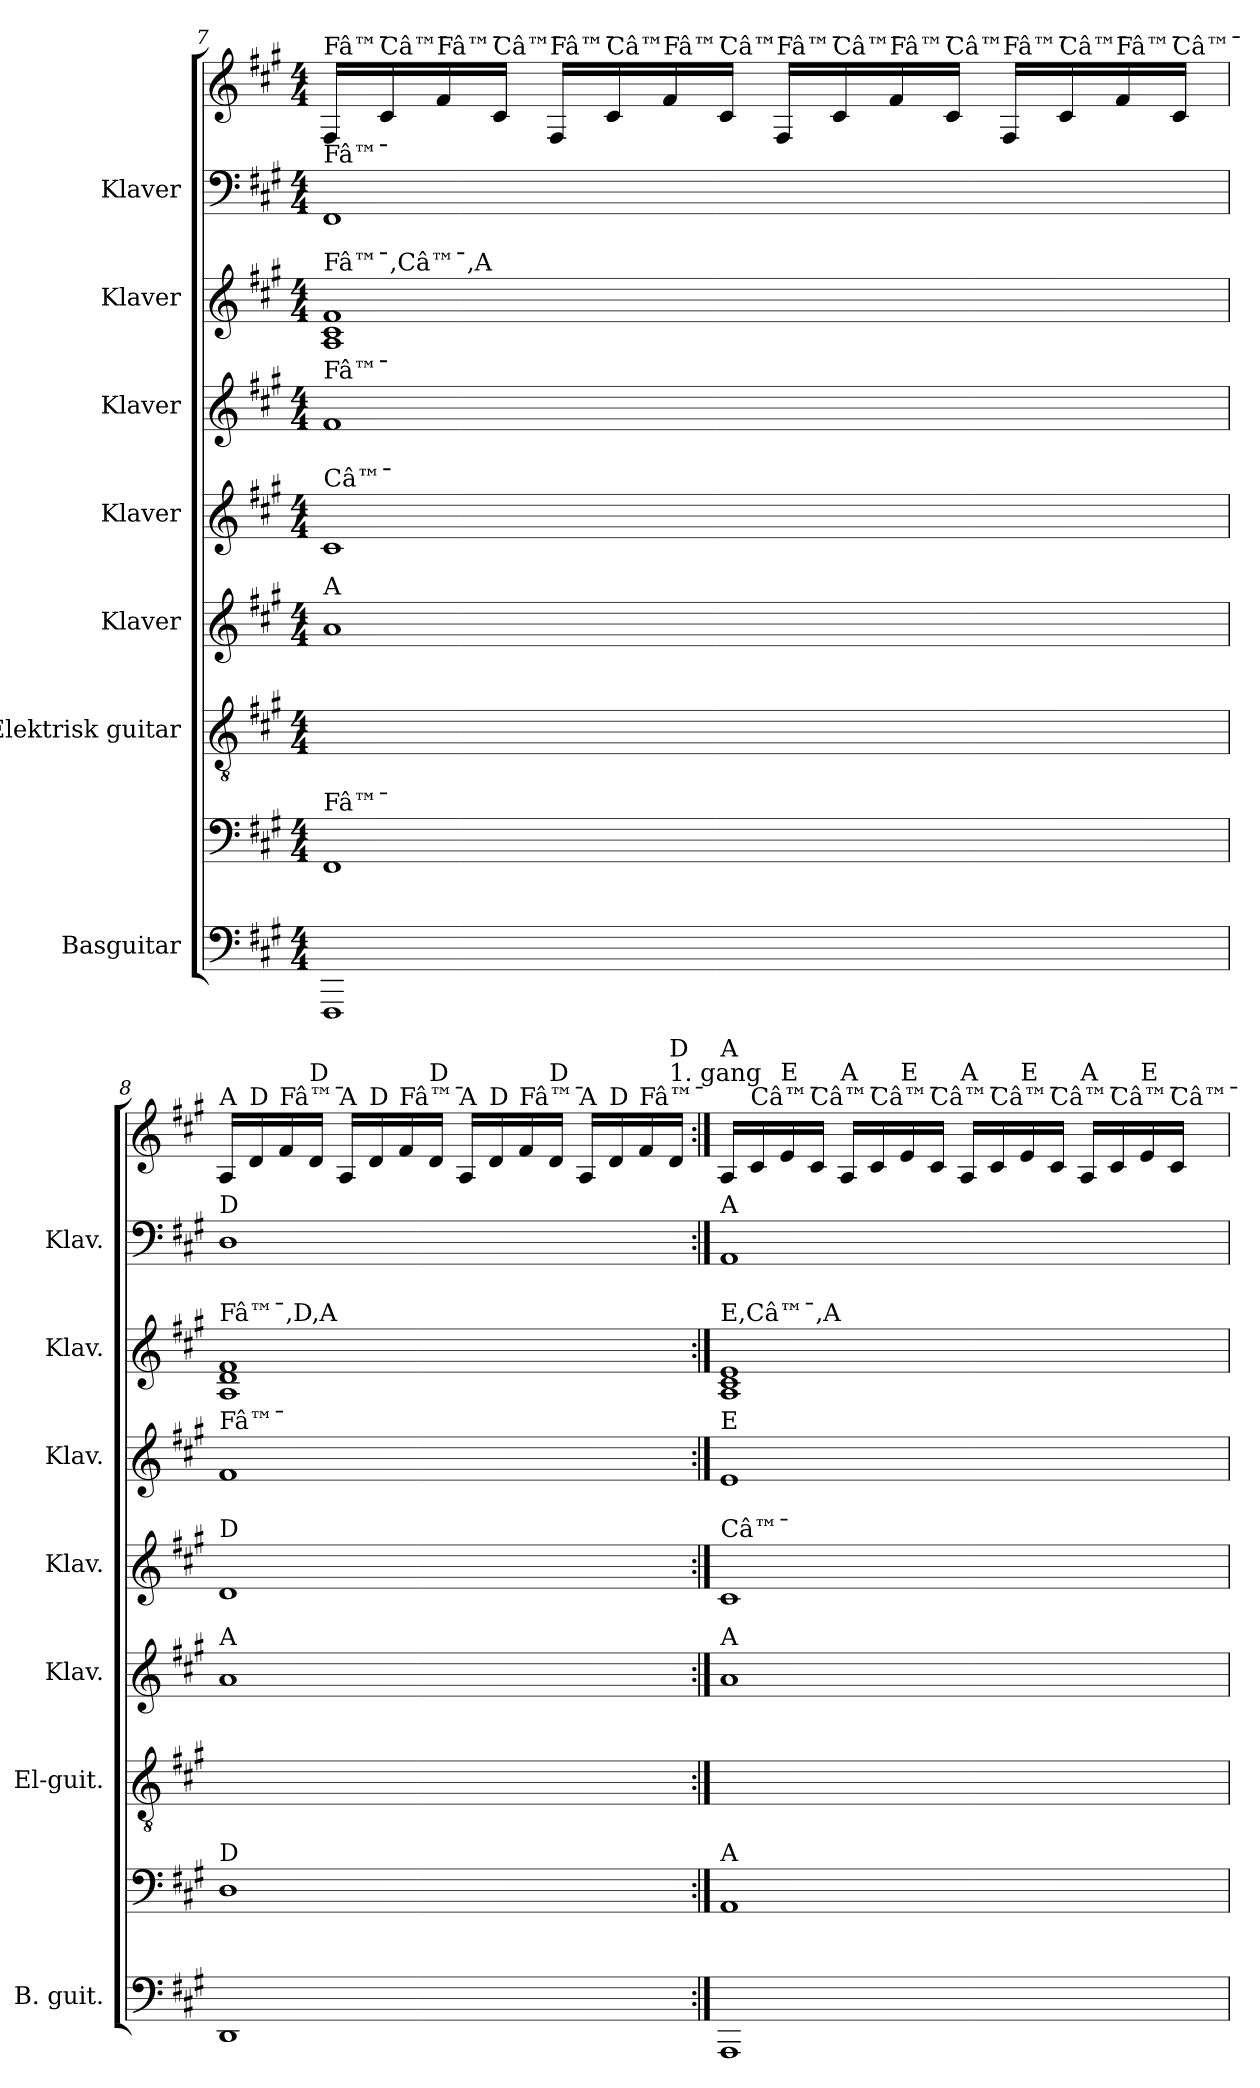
**kern	**kern	**kern	**kern	**kern	**kern	**kern	**kern	**kern
*part7	*part7	*part6	*part5	*part4	*part3	*part2	*part1	*part1
*staff9	*staff8	*staff7	*staff6	*staff5	*staff4	*staff3	*staff2	*staff1
*I"Basguitar	*	*I"Elektrisk guitar	*I"Klaver	*I"Klaver	*I"Klaver	*I"Klaver	*I"Klaver	*
*I'B. guit.	*	*I'El-guit.	*I'Klav.	*I'Klav.	*I'Klav.	*I'Klav.	*I'Klav.	*
!!LO:PB:g=z
*	*clefF4	*clefGv2	*clefG2	*clefG2	*clefG2	*clefG2	*clefF4	*clefG2
*ITrd7c12	*ITrd7c12	*	*	*	*	*	*	*
*k[f#c#g#]	*k[f#c#g#]	*k[f#c#g#]	*k[f#c#g#]	*k[f#c#g#]	*k[f#c#g#]	*k[f#c#g#]	*k[f#c#g#]	*k[f#c#g#]
*M4/4	*M4/4	*M4/4	*M4/4	*M4/4	*M4/4	*M4/4	*M4/4	*M4/4
=7	=7	=7	=7	=7	=7	=7	=7	=7
!	!	!	!	!	!	!	!	!LO:TX:a:t=Fâ™¯
!	!	!	!	!	!	!	!LO:TX:a:t=Fâ™¯	!
!	!	!	!	!	!	!LO:TX:a:t=Fâ™¯,Câ™¯,A	!	!
!	!	!	!	!	!LO:TX:a:t=Fâ™¯	!	!	!
!	!	!	!	!LO:TX:a:t=Câ™¯	!	!	!	!
!	!	!	!LO:TX:a:t=A	!	!	!	!	!
!	!LO:TX:a:t=Fâ™¯	!	!	!	!	!	!	!
1FFFF#	1FFF#	1FF#yy	1a	1c#	1f#	1A 1c# 1f#	1FF#	16F#/LL
!	!	!	!	!	!	!	!	!LO:TX:a:t=Câ™¯
.	.	.	.	.	.	.	.	16c#/
!	!	!	!	!	!	!	!	!LO:TX:a:t=Fâ™¯
.	.	.	.	.	.	.	.	16f#/
!	!	!	!	!	!	!	!	!LO:TX:a:t=Câ™¯
.	.	.	.	.	.	.	.	16c#/JJ
!	!	!	!	!	!	!	!	!LO:TX:a:t=Fâ™¯
.	.	.	.	.	.	.	.	16F#/LL
!	!	!	!	!	!	!	!	!LO:TX:a:t=Câ™¯
.	.	.	.	.	.	.	.	16c#/
!	!	!	!	!	!	!	!	!LO:TX:a:t=Fâ™¯
.	.	.	.	.	.	.	.	16f#/
!	!	!	!	!	!	!	!	!LO:TX:a:t=Câ™¯
.	.	.	.	.	.	.	.	16c#/JJ
!	!	!	!	!	!	!	!	!LO:TX:a:t=Fâ™¯
.	.	.	.	.	.	.	.	16F#/LL
!	!	!	!	!	!	!	!	!LO:TX:a:t=Câ™¯
.	.	.	.	.	.	.	.	16c#/
!	!	!	!	!	!	!	!	!LO:TX:a:t=Fâ™¯
.	.	.	.	.	.	.	.	16f#/
!	!	!	!	!	!	!	!	!LO:TX:a:t=Câ™¯
.	.	.	.	.	.	.	.	16c#/JJ
!	!	!	!	!	!	!	!	!LO:TX:a:t=Fâ™¯
.	.	.	.	.	.	.	.	16F#/LL
!	!	!	!	!	!	!	!	!LO:TX:a:t=Câ™¯
.	.	.	.	.	.	.	.	16c#/
!	!	!	!	!	!	!	!	!LO:TX:a:t=Fâ™¯
.	.	.	.	.	.	.	.	16f#/
!	!	!	!	!	!	!	!	!LO:TX:a:t=Câ™¯
.	.	.	.	.	.	.	.	16c#/JJ
=8	=8	=8	=8	=8	=8	=8	=8	=8
!	!	!	!	!	!	!	!	!LO:TX:a:t=A
!	!	!	!	!	!	!	!LO:TX:a:t=D	!
!	!	!	!	!	!	!LO:TX:a:t=Fâ™¯,D,A	!	!
!	!	!	!	!	!LO:TX:a:t=Fâ™¯	!	!	!
!	!	!	!	!LO:TX:a:t=D	!	!	!	!
!	!	!	!LO:TX:a:t=A	!	!	!	!	!
!	!LO:TX:a:t=D	!	!	!	!	!	!	!
1DDD	1DD	1Dyy	1a	1d	1f#	1A 1d 1f#	1D	16A/LL
!	!	!	!	!	!	!	!	!LO:TX:a:t=D
.	.	.	.	.	.	.	.	16d/
!	!	!	!	!	!	!	!	!LO:TX:a:t=Fâ™¯
.	.	.	.	.	.	.	.	16f#/
!	!	!	!	!	!	!	!	!LO:TX:a:t=D
.	.	.	.	.	.	.	.	16d/JJ
!	!	!	!	!	!	!	!	!LO:TX:a:t=A
.	.	.	.	.	.	.	.	16A/LL
!	!	!	!	!	!	!	!	!LO:TX:a:t=D
.	.	.	.	.	.	.	.	16d/
!	!	!	!	!	!	!	!	!LO:TX:a:t=Fâ™¯
.	.	.	.	.	.	.	.	16f#/
!	!	!	!	!	!	!	!	!LO:TX:a:t=D
.	.	.	.	.	.	.	.	16d/JJ
!	!	!	!	!	!	!	!	!LO:TX:a:t=A
.	.	.	.	.	.	.	.	16A/LL
!	!	!	!	!	!	!	!	!LO:TX:a:t=D
.	.	.	.	.	.	.	.	16d/
!	!	!	!	!	!	!	!	!LO:TX:a:t=Fâ™¯
.	.	.	.	.	.	.	.	16f#/
!	!	!	!	!	!	!	!	!LO:TX:a:t=D
.	.	.	.	.	.	.	.	16d/JJ
!	!	!	!	!	!	!	!	!LO:TX:a:t=A
.	.	.	.	.	.	.	.	16A/LL
!	!	!	!	!	!	!	!	!LO:TX:a:t=D
.	.	.	.	.	.	.	.	16d/
!	!	!	!	!	!	!	!	!LO:TX:a:t=Fâ™¯
.	.	.	.	.	.	.	.	16f#/
!	!	!	!	!	!	!	!	!LO:TX:a:t=1. gang
!	!	!	!	!	!	!	!	!LO:TX:a:t=D
.	.	.	.	.	.	.	.	16d/JJ
!!LO:PB:g=z
=9:|!	=9:|!	=9:|!	=9:|!	=9:|!	=9:|!	=9:|!	=9:|!	=9:|!
!	!	!	!	!	!	!	!	!LO:TX:a:t=A
!	!	!	!	!	!	!	!LO:TX:a:t=A	!
!	!	!	!	!	!	!LO:TX:a:t=E,Câ™¯,A	!	!
!	!	!	!	!	!LO:TX:a:t=E	!	!	!
!	!	!	!	!LO:TX:a:t=Câ™¯	!	!	!	!
!	!	!	!LO:TX:a:t=A	!	!	!	!	!
!	!LO:TX:a:t=A	!	!	!	!	!	!	!
1AAAA	1AAA	1AAyy	1a	1c#	1e	1A 1c# 1e	1AA	16A/LL
!	!	!	!	!	!	!	!	!LO:TX:a:t=Câ™¯
.	.	.	.	.	.	.	.	16c#/
!	!	!	!	!	!	!	!	!LO:TX:a:t=E
.	.	.	.	.	.	.	.	16e/
!	!	!	!	!	!	!	!	!LO:TX:a:t=Câ™¯
.	.	.	.	.	.	.	.	16c#/JJ
!	!	!	!	!	!	!	!	!LO:TX:a:t=A
.	.	.	.	.	.	.	.	16A/LL
!	!	!	!	!	!	!	!	!LO:TX:a:t=Câ™¯
.	.	.	.	.	.	.	.	16c#/
!	!	!	!	!	!	!	!	!LO:TX:a:t=E
.	.	.	.	.	.	.	.	16e/
!	!	!	!	!	!	!	!	!LO:TX:a:t=Câ™¯
.	.	.	.	.	.	.	.	16c#/JJ
!	!	!	!	!	!	!	!	!LO:TX:a:t=A
.	.	.	.	.	.	.	.	16A/LL
!	!	!	!	!	!	!	!	!LO:TX:a:t=Câ™¯
.	.	.	.	.	.	.	.	16c#/
!	!	!	!	!	!	!	!	!LO:TX:a:t=E
.	.	.	.	.	.	.	.	16e/
!	!	!	!	!	!	!	!	!LO:TX:a:t=Câ™¯
.	.	.	.	.	.	.	.	16c#/JJ
!	!	!	!	!	!	!	!	!LO:TX:a:t=A
.	.	.	.	.	.	.	.	16A/LL
!	!	!	!	!	!	!	!	!LO:TX:a:t=Câ™¯
.	.	.	.	.	.	.	.	16c#/
!	!	!	!	!	!	!	!	!LO:TX:a:t=E
.	.	.	.	.	.	.	.	16e/
!	!	!	!	!	!	!	!	!LO:TX:a:t=Câ™¯
.	.	.	.	.	.	.	.	16c#/JJ
=	=	=	=	=	=	=	=	=
*-	*-	*-	*-	*-	*-	*-	*-	*-
